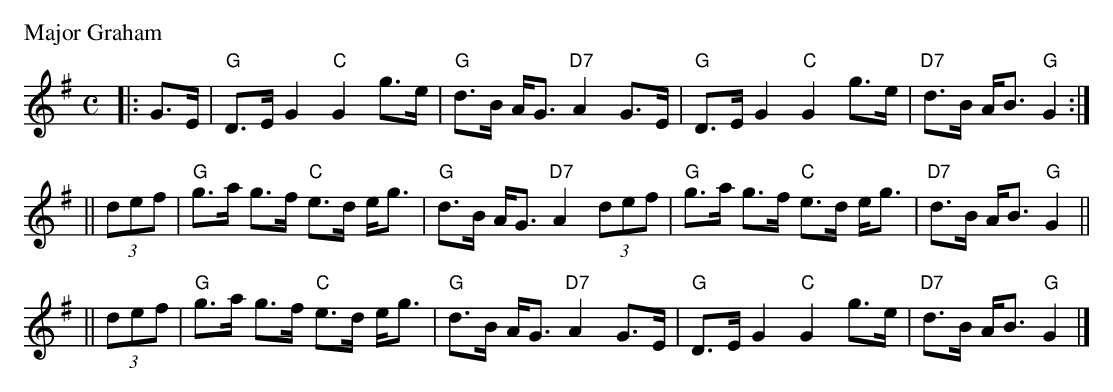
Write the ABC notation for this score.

X:1
P: Major Graham
M: C
L: 1/8
K: G
|: G>E \
| "G"D>E G2 "C"G2 g>e | "G"d>B A<G "D7"A2 G>E \
| "G"D>E G2 "C"G2 g>e | "D7"d>B A<B "G"G2 :|
|| (3def \
| "G"g>a g>f "C"e>d e<g | "G"d>B A<G "D7"A2 (3def \
| "G"g>a g>f "C"e>d e<g | "D7"d>B A<B "G"G2 ||
|| (3def \
| "G"g>a g>f "C"e>d e<g | "G"d>B A<G "D7"A2 G>E \
| "G"D>E G2 "C"G2 g>e | "D7"d>B A<B "G"G2 |]
